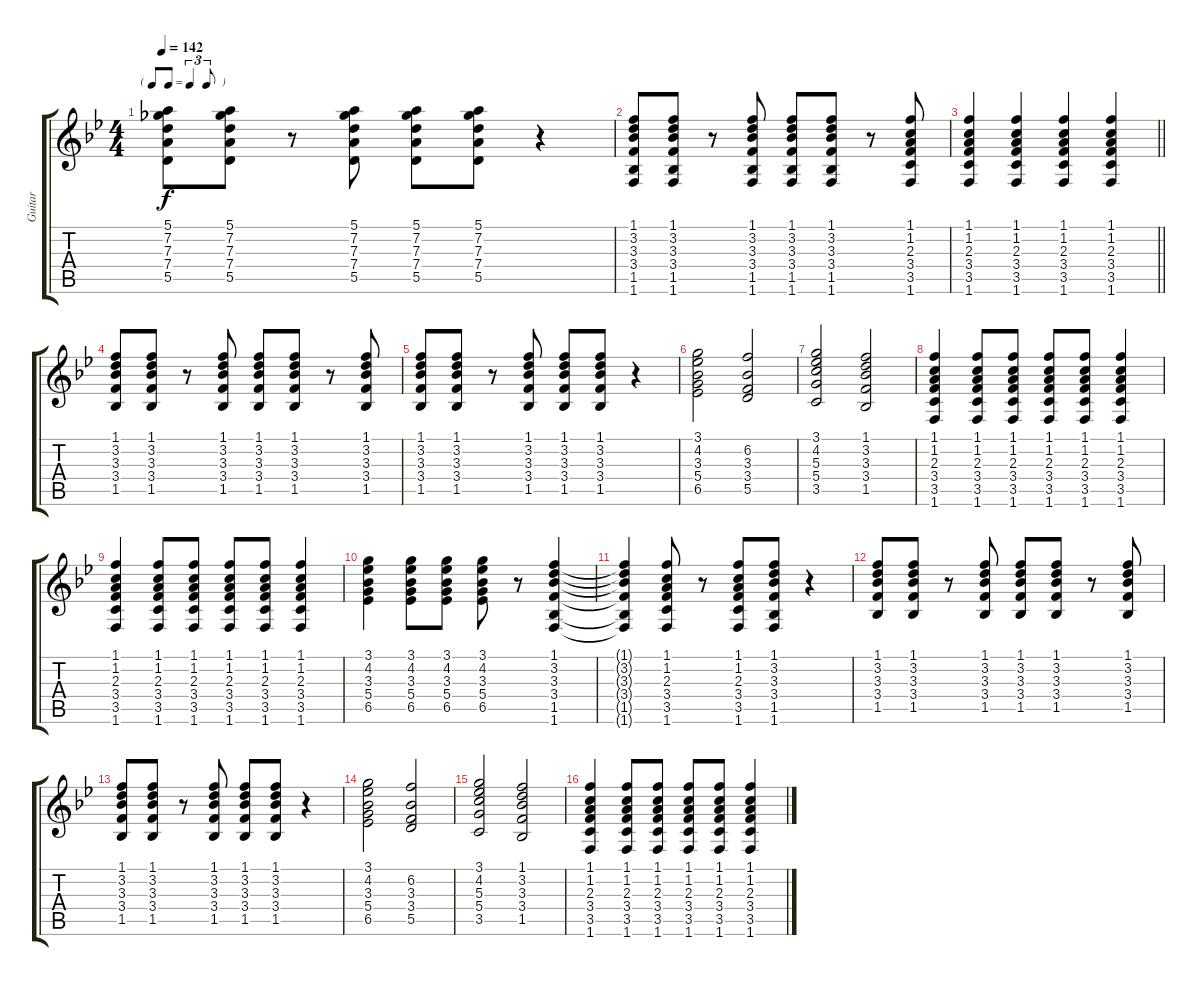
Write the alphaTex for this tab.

\track ("Guitar" "Guitar") {instrument electricguitarclean}
\staff {score tabs}
\tuning (E4 B3 G3 D3 A2 E2) {hide}
\ts (4 4)
\tf triplet8th
\tempo 142
\clef g2
\ks bb
(5.1 7.2 7.3 7.4 5.5).8{dy f} (5.1 7.2 7.3 7.4 5.5).8 r.8 (5.1 7.2 7.3 7.4 5.5).8 (5.1 7.2 7.3 7.4 5.5).8 (5.1 7.2 7.3 7.4 5.5).8 r.4 |
(1.1 3.2 3.3 3.4 1.5 1.6).8 (1.1 3.2 3.3 3.4 1.5 1.6).8 r.8 (1.1 3.2 3.3 3.4 1.5 1.6).8 (1.1 3.2 3.3 3.4 1.5 1.6).8 (1.1 3.2 3.3 3.4 1.5 1.6).8 r.8 (1.1 1.2 2.3 3.4 3.5 1.6).8 |
\barLineRight lightlight
(1.1 1.2 2.3 3.4 3.5 1.6).4 (1.1 1.2 2.3 3.4 3.5 1.6).4 (1.1 1.2 2.3 3.4 3.5 1.6).4 (1.1 1.2 2.3 3.4 3.5 1.6).4 |
(1.1 3.2 3.3 3.4 1.5).8 (1.1 3.2 3.3 3.4 1.5).8 r.8 (1.1 3.2 3.3 3.4 1.5).8 (1.1 3.2 3.3 3.4 1.5).8 (1.1 3.2 3.3 3.4 1.5).8 r.8 (1.1 3.2 3.3 3.4 1.5).8 |
(1.1 3.2 3.3 3.4 1.5).8 (1.1 3.2 3.3 3.4 1.5).8 r.8 (1.1 3.2 3.3 3.4 1.5).8 (1.1 3.2 3.3 3.4 1.5).8 (1.1 3.2 3.3 3.4 1.5).8 r.4 |
(3.1 4.2 3.3 5.4 6.5).2 (6.2 3.3 3.4 5.5).2 |
(3.1 4.2 5.3 5.4 3.5).2 (1.1 3.2 3.3 3.4 1.5).2 |
(1.1 1.2 2.3 3.4 3.5 1.6).4 (1.1 1.2 2.3 3.4 3.5 1.6).8 (1.1 1.2 2.3 3.4 3.5 1.6).8 (1.1 1.2 2.3 3.4 3.5 1.6).8 (1.1 1.2 2.3 3.4 3.5 1.6).8 (1.1 1.2 2.3 3.4 3.5 1.6).4 |
(1.1 1.2 2.3 3.4 3.5 1.6).4 (1.1 1.2 2.3 3.4 3.5 1.6).8 (1.1 1.2 2.3 3.4 3.5 1.6).8 (1.1 1.2 2.3 3.4 3.5 1.6).8 (1.1 1.2 2.3 3.4 3.5 1.6).8 (1.1 1.2 2.3 3.4 3.5 1.6).4 |
(3.1 4.2 3.3 5.4 6.5).4 (3.1 4.2 3.3 5.4 6.5).8 (3.1 4.2 3.3 5.4 6.5).8 (3.1 4.2 3.3 5.4 6.5).8 r.8 (1.1 3.2 3.3 3.4 1.5 1.6).4 |
(1.1{t} 3.2{t} 3.3{t} 3.4{t} 1.5{t} 1.6{t}).4 (1.1 1.2 2.3 3.4 3.5 1.6).8 r.8 (1.1 1.2 2.3 3.4 3.5 1.6).8 (1.1 3.2 3.3 3.4 1.5 1.6).8 r.4 |
(1.1 3.2 3.3 3.4 1.5).8 (1.1 3.2 3.3 3.4 1.5).8 r.8 (1.1 3.2 3.3 3.4 1.5).8 (1.1 3.2 3.3 3.4 1.5).8 (1.1 3.2 3.3 3.4 1.5).8 r.8 (1.1 3.2 3.3 3.4 1.5).8 |
(1.1 3.2 3.3 3.4 1.5).8 (1.1 3.2 3.3 3.4 1.5).8 r.8 (1.1 3.2 3.3 3.4 1.5).8 (1.1 3.2 3.3 3.4 1.5).8 (1.1 3.2 3.3 3.4 1.5).8 r.4 |
(3.1 4.2 3.3 5.4 6.5).2 (6.2 3.3 3.4 5.5).2 |
(3.1 4.2 5.3 5.4 3.5).2 (1.1 3.2 3.3 3.4 1.5).2 |
(1.1 1.2 2.3 3.4 3.5 1.6).4 (1.1 1.2 2.3 3.4 3.5 1.6).8 (1.1 1.2 2.3 3.4 3.5 1.6).8 (1.1 1.2 2.3 3.4 3.5 1.6).8 (1.1 1.2 2.3 3.4 3.5 1.6).8 (1.1 1.2 2.3 3.4 3.5 1.6).4
